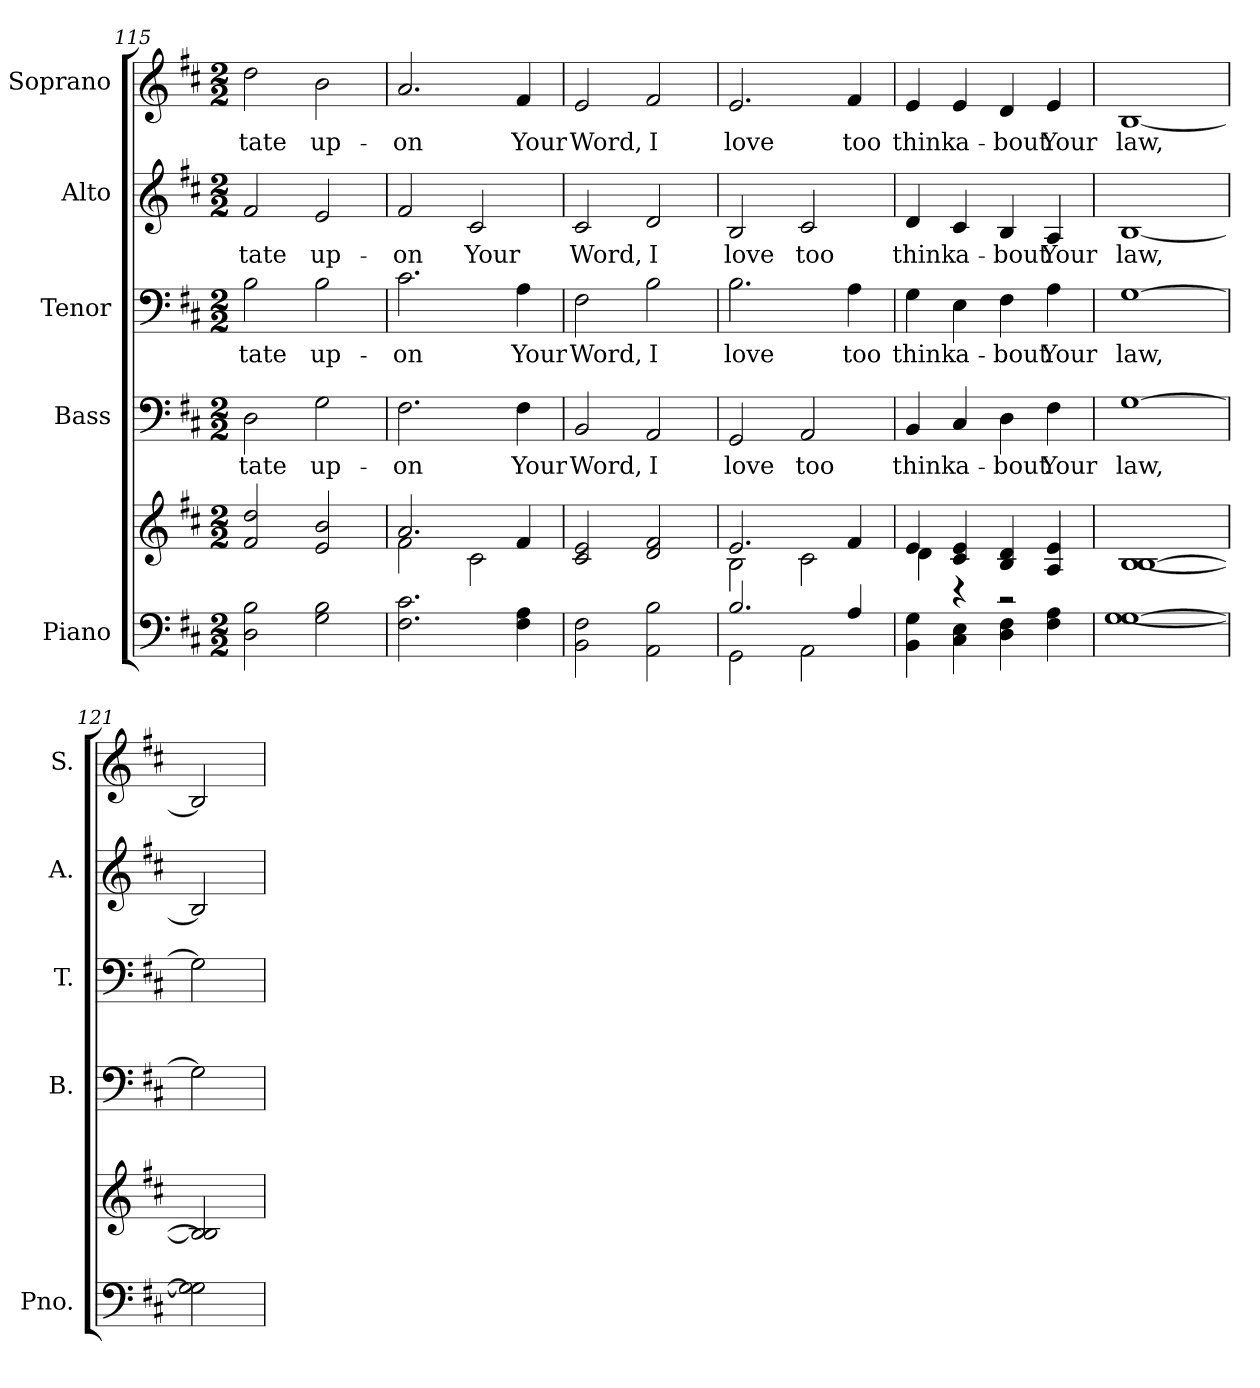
**kern	**kern	**kern	**text	**kern	**text	**kern	**text	**kern	**text
*part5	*part5	*part4	*part4	*part3	*part3	*part2	*part2	*part1	*part1
*staff6	*staff5	*staff4	*staff4	*staff3	*staff3	*staff2	*staff2	*staff1	*staff1
*I"Piano	*	*I"Bass	*	*I"Tenor	*	*I"Alto	*	*I"Soprano	*
*I'Pno.	*	*I'B.	*	*I'T.	*	*I'A.	*	*I'S.	*
!!LO:PB:g=z
*clefF4	*clefG2	*clefF4	*	*clefF4	*	*clefG2	*	*clefG2	*
*k[f#c#]	*k[f#c#]	*k[f#c#]	*	*k[f#c#]	*	*k[f#c#]	*	*k[f#c#]	*
*D:	*D:	*D:	*	*D:	*	*D:	*	*D:	*
*M2/2	*M2/2	*M2/2	*	*M2/2	*	*M2/2	*	*M2/2	*
=115	=115	=115	=115	=115	=115	=115	=115	=115	=115
!	!	!	!LO:LY:b:color=#000000	!	!	!	!	!	!
!	!	!	!	!	!LO:LY:b:color=#000000	!	!	!	!
!	!	!	!	!	!	!	!LO:LY:b:color=#000000	!	!
!	!	!	!	!	!	!	!	!	!LO:LY:b:color=#000000
2Di\ 2Bi	2f#i/ 2ddi	2Di\	tate	2Bi\	tate	2f#i/	tate	2ddi\	tate
!	!	!	!LO:LY:b:color=#000000	!	!	!	!	!	!
!	!	!	!	!	!LO:LY:b:color=#000000	!	!	!	!
!	!	!	!	!	!	!	!LO:LY:b:color=#000000	!	!
!	!	!	!	!	!	!	!	!	!LO:LY:b:color=#000000
2Gi\ 2Bi	2ei/ 2bi	2Gi\	up-	2Bi\	up-	2ei/	up-	2bi\	up-
=116	=116	=116	=116	=116	=116	=116	=116	=116	=116
*	*^	*	*	*	*	*	*	*	*
!	!	!	!	!LO:LY:b:color=#000000	!	!	!	!	!	!
!	!	!	!	!	!	!LO:LY:b:color=#000000	!	!	!	!
!	!	!	!	!	!	!	!	!LO:LY:b:color=#000000	!	!
!	!	!	!	!	!	!	!	!	!	!LO:LY:b:color=#000000
2.F#i\ 2.c#i	2.ai/	2f#i\	2.F#i\	-on	2.c#i\	-on	2f#i/	-on	2.ai/	-on
!	!	!	!	!	!	!	!	!LO:LY:b:color=#000000	!	!
.	.	2c#i\	.	.	.	.	2c#i/	Your	.	.
!	!	!	!	!LO:LY:b:color=#000000	!	!	!	!	!	!
!	!	!	!	!	!	!LO:LY:b:color=#000000	!	!	!	!
!	!	!	!	!	!	!	!	!	!	!LO:LY:b:color=#000000
4F#i\ 4Ai	4f#i/	.	4F#i\	Your	4Ai\	Your	.	.	4f#i/	Your
*	*v	*v	*	*	*	*	*	*	*	*
=117	=117	=117	=117	=117	=117	=117	=117	=117	=117
!	!	!	!LO:LY:b:color=#000000	!	!	!	!	!	!
!	!	!	!	!	!LO:LY:b:color=#000000	!	!	!	!
!	!	!	!	!	!	!	!LO:LY:b:color=#000000	!	!
!	!	!	!	!	!	!	!	!	!LO:LY:b:color=#000000
2BBi\ 2F#i	2c#i/ 2ei	2BBi/	Word,	2F#i\	Word,	2c#i/	Word,	2ei/	Word,
!	!	!	!LO:LY:b:color=#000000	!	!	!	!	!	!
!	!	!	!	!	!LO:LY:b:color=#000000	!	!	!	!
!	!	!	!	!	!	!	!LO:LY:b:color=#000000	!	!
!	!	!	!	!	!	!	!	!	!LO:LY:b:color=#000000
2AAi\ 2Bi	2di/ 2f#i	2AAi/	I	2Bi\	I	2di/	I	2f#i/	I
=118	=118	=118	=118	=118	=118	=118	=118	=118	=118
*^	*^	*	*	*	*	*	*	*	*
!	!	!	!	!	!LO:LY:b:color=#000000	!	!	!	!	!	!
!	!	!	!	!	!	!	!LO:LY:b:color=#000000	!	!	!	!
!	!	!	!	!	!	!	!	!	!LO:LY:b:color=#000000	!	!
!	!	!	!	!	!	!	!	!	!	!	!LO:LY:b:color=#000000
2.Bi/	2GGi\	2.ei/	2Bi\	2GGi/	love	2.Bi\	love	2Bi/	love	2.ei/	love
!	!	!	!	!	!LO:LY:b:color=#000000	!	!	!	!	!	!
!	!	!	!	!	!	!	!	!	!LO:LY:b:color=#000000	!	!
.	2AAi\	.	2c#i\	2AAi/	too	.	.	2c#i/	too	.	.
!	!	!	!	!	!	!	!LO:LY:b:color=#000000	!	!	!	!
!	!	!	!	!	!	!	!	!	!	!	!LO:LY:b:color=#000000
4Ai/	.	4f#i/	.	.	.	4Ai\	too	.	.	4f#i/	too
*v	*v	*	*	*	*	*	*	*	*	*	*
=119	=119	=119	=119	=119	=119	=119	=119	=119	=119	=119
!	!	!	!	!LO:LY:b:color=#000000	!	!	!	!	!	!
!	!	!	!	!	!	!LO:LY:b:color=#000000	!	!	!	!
!	!	!	!	!	!	!	!	!LO:LY:b:color=#000000	!	!
!	!	!	!	!	!	!	!	!	!	!LO:LY:b:color=#000000
4BBi\ 4Gi	4ei/	4di\	4BBi/	think	4Gi\	think	4di/	think	4ei/	think
!	!	!	!	!LO:LY:b:color=#000000	!	!	!	!	!	!
!	!	!	!	!	!	!LO:LY:b:color=#000000	!	!	!	!
!	!	!	!	!	!	!	!	!LO:LY:b:color=#000000	!	!
!	!	!	!	!	!	!	!	!	!	!LO:LY:b:color=#000000
4C#i\ 4Ei	4c#i/ 4ei	4r	4C#i/	a-	4Ei\	a-	4c#i/	a-	4ei/	a-
!	!	!	!	!LO:LY:b:color=#000000	!	!	!	!	!	!
!	!	!	!	!	!	!LO:LY:b:color=#000000	!	!	!	!
!	!	!	!	!	!	!	!	!LO:LY:b:color=#000000	!	!
!	!	!	!	!	!	!	!	!	!	!LO:LY:b:color=#000000
4Di\ 4F#i	4Bi/ 4di	2r	4Di\	-bout	4F#i\	-bout	4Bi/	-bout	4di/	-bout
!	!	!	!	!LO:LY:b:color=#000000	!	!	!	!	!	!
!	!	!	!	!	!	!LO:LY:b:color=#000000	!	!	!	!
!	!	!	!	!	!	!	!	!LO:LY:b:color=#000000	!	!
!	!	!	!	!	!	!	!	!	!	!LO:LY:b:color=#000000
4F#i\ 4Ai	4Ai/ 4ei	.	4F#i\	Your	4Ai\	Your	4Ai/	Your	4ei/	Your
*	*v	*v	*	*	*	*	*	*	*	*
=120	=120	=120	=120	=120	=120	=120	=120	=120	=120
!	!	!	!LO:LY:b:color=#000000	!	!	!	!	!	!
!	!	!	!	!	!LO:LY:b:color=#000000	!	!	!	!
!	!	!	!	!	!	!	!LO:LY:b:color=#000000	!	!
!	!	!	!	!	!	!	!	!	!LO:LY:b:color=#000000
[1Gi [1Gi	[1Bi [1Bi	[1Gi	law,	[1Gi	law,	[1Bi	law,	[1Bi	law,
=121	=121	=121	=121	=121	=121	=121	=121	=121	=121
2Gi] 2Gi]	2Bi] 2Bi]	2Gi]	.	2Gi]	.	2Bi]	.	2Bi]	.
=	=	=	=	=	=	=	=	=	=
*-	*-	*-	*-	*-	*-	*-	*-	*-	*-
